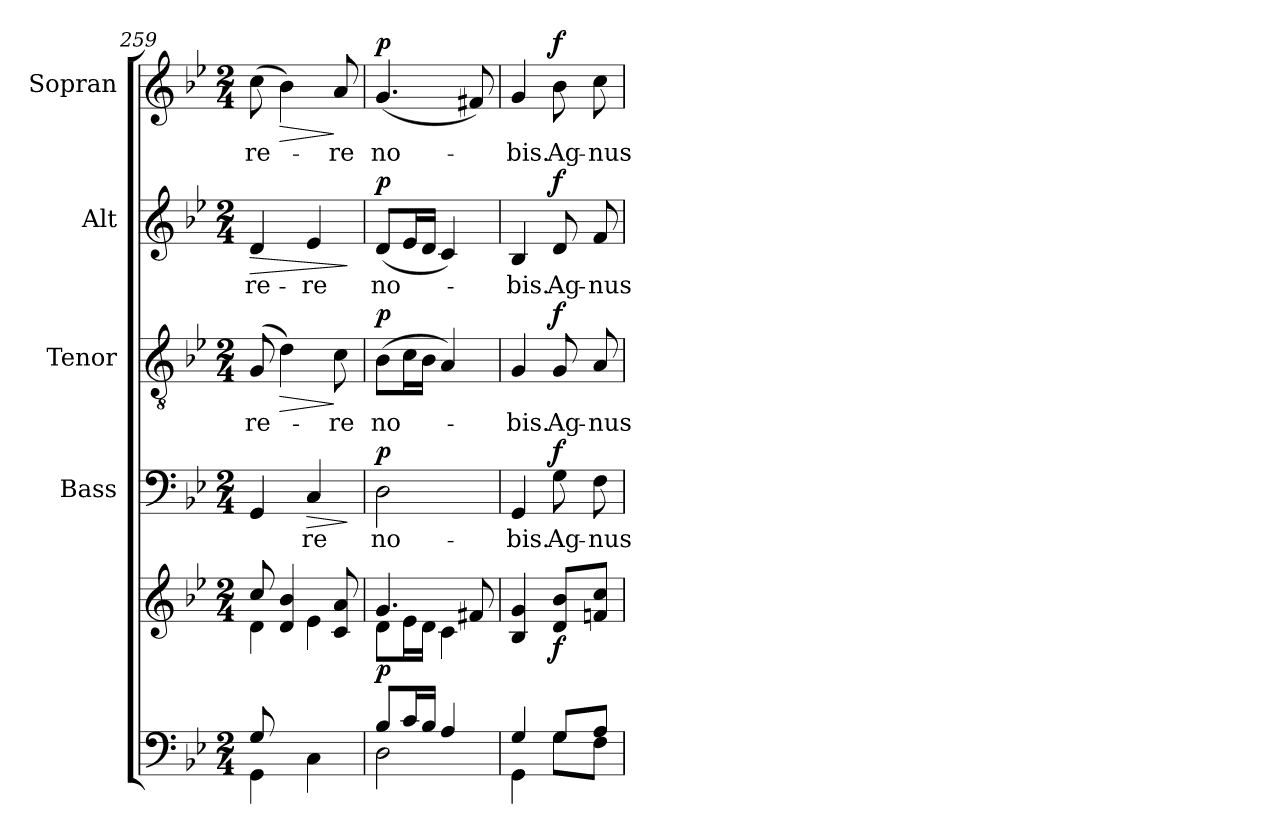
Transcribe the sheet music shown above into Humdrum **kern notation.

**kern	**kern	**dynam	**kern	**text	**dynam	**kern	**text	**dynam	**kern	**text	**dynam	**kern	**text	**dynam
*part5	*part5	*part5	*part4	*part4	*part4	*part3	*part3	*part3	*part2	*part2	*part2	*part1	*part1	*part1
*staff6	*staff5	*staff5/6	*staff4	*staff4	*staff4	*staff3	*staff3	*staff3	*staff2	*staff2	*staff2	*staff1	*staff1	*staff1
*	*	*	*I"Bass	*	*	*I"Tenor	*	*	*I"Alt	*	*	*I"Sopran	*	*
*	*	*	*I'B.	*	*	*I'T.	*	*	*I'A.	*	*	*I'S.	*	*
*clefF4	*clefG2	*	*clefF4	*	*	*clefGv2	*	*	*clefG2	*	*	*clefG2	*	*
*k[b-e-]	*k[b-e-]	*	*k[b-e-]	*	*	*k[b-e-]	*	*	*k[b-e-]	*	*	*k[b-e-]	*	*
*B-:	*B-:	*	*B-:	*	*	*B-:	*	*	*B-:	*	*	*B-:	*	*
*M2/4	*M2/4	*	*M2/4	*	*	*M2/4	*	*	*M2/4	*	*	*M2/4	*	*
=259	=259	=259	=259	=259	=259	=259	=259	=259	=259	=259	=259	=259	=259	=259
*^	*^	*	*	*	*	*	*	*	*	*	*	*	*	*
!	!	!	!	!	!	!	!	!	!LO:LY:b	!	!	!LO:LY:b	!LO:HP:b	!	!LO:LY:b	!
8G/	4GG\	8cc/	4d\	.	4GG/	.	.	(8G/	-re-	.	4d/	-re-	>	(>8cc\	-re-	.
!	!	!	!	!	!	!	!	!	!	!LO:HP:b	!	!	!	!	!	!LO:HP:b
4.ryy	.	4d/ 4b-/	.	.	.	.	.	4d\)	.	>	.	.	.	4b-\)	.	>
!	!	!	!	!	!	!LO:LY:b	!LO:HP:b	!	!	!	!	!LO:LY:b	!	!	!	!
.	4C\	.	4e-\	.	4C/	-re	>	.	.	.	4e-/	-re	.	.	.	.
!	!	!	!	!	!	!	!	!	!LO:LY:b	!	!	!	!	!	!LO:LY:b	!
.	.	8c/ 8a/	.	.	.	.	.	8c\	-re	]	.	.	.	8a/	-re	]
*v	*v	*	*	*	*	*	*	*	*	*	*	*	*	*	*	*
*	*v	*v	*	*	*	*	*	*	*	*	*	*	*	*	*
.	.	.	.	.	]	.	.	.	.	.	]	.	.	.
=260	=260	=260	=260	=260	=260	=260	=260	=260	=260	=260	=260	=260	=260	=260
*^	*^	*	*	*	*	*	*	*	*	*	*	*	*	*
!	!	!	!	!LO:DY:b	!	!LO:LY:b	!LO:DY:a	!	!LO:LY:b	!LO:DY:a	!	!LO:LY:b	!LO:DY:a	!	!LO:LY:b	!LO:DY:a
8B-/L	2D\	4.g/	8d\L	p	2D\	no-	p	(>8B-\L	no-	p	(<8d/L	no-	p	(<4.g/	no-	p
16c/L	.	.	16e-\L	.	.	.	.	16c\L	.	.	16e-/L	.	.	.	.	.
16B-/JJ	.	.	16d\JJ	.	.	.	.	16B-\JJ	.	.	16d/JJ	.	.	.	.	.
4A/	.	.	4c\	.	.	.	.	4A/)	.	.	4c/)	.	.	.	.	.
.	.	8f#X/	.	.	.	.	.	.	.	.	.	.	.	8f#X/)	.	.
*	*	*v	*v	*	*	*	*	*	*	*	*	*	*	*	*	*
!!LO:LB:g=z
=261	=261	=261	=261	=261	=261	=261	=261	=261	=261	=261	=261	=261	=261	=261	=261
!	!	!	!	!	!LO:LY:b	!	!	!LO:LY:b	!	!	!LO:LY:b	!	!	!LO:LY:b	!
4G/	4GG\	4B-/ 4g/	.	4GG/	-bis.	.	4G/	-bis.	.	4B-/	-bis.	.	4g/	-bis.	.
!	!	!	!LO:DY:b	!	!LO:LY:b	!LO:DY:a	!	!LO:LY:b	!LO:DY:a	!	!LO:LY:b	!LO:DY:a	!	!LO:LY:b	!LO:DY:a
8G/L	8G\L	8d/ 8b-/L	f	8G\	Ag-	f	8G/	Ag-	f	8d/	Ag-	f	8b-\	Ag-	f
!	!	!	!	!	!LO:LY:b	!	!	!LO:LY:b	!	!	!LO:LY:b	!	!	!LO:LY:b	!
8A/J	8F\J	8fn/ 8cc/J	.	8F\	-nus	.	8A/	-nus	.	8f/	-nus	.	8cc\	-nus	.
*v	*v	*	*	*	*	*	*	*	*	*	*	*	*	*	*
=	=	=	=	=	=	=	=	=	=	=	=	=	=	=
*-	*-	*-	*-	*-	*-	*-	*-	*-	*-	*-	*-	*-	*-	*-
